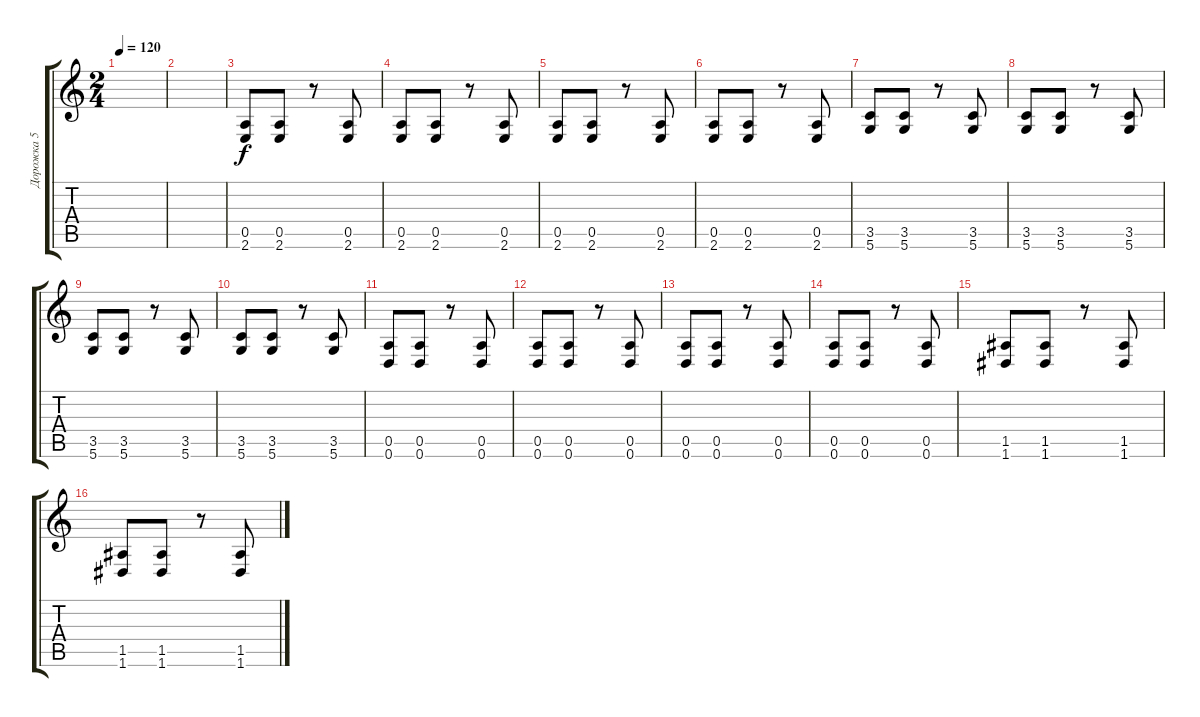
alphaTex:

\track ("Дорожка 5" "Дорожка 5") {instrument distortionguitar}
\staff {score tabs}
\tuning (E4 B3 G3 D3 A2 D2) {hide}
\ts (2 4)
\tempo 120
\clef g2
\ks c
|
|
(0.5 2.6).8 (0.5 2.6).8 r.8 (0.5 2.6).8 |
(0.5 2.6).8 (0.5 2.6).8 r.8 (0.5 2.6).8 |
(0.5 2.6).8 (0.5 2.6).8 r.8 (0.5 2.6).8 |
(0.5 2.6).8 (0.5 2.6).8 r.8 (0.5 2.6).8 |
(3.5 5.6).8 (3.5 5.6).8 r.8 (3.5 5.6).8 |
(3.5 5.6).8 (3.5 5.6).8 r.8 (3.5 5.6).8 |
(3.5 5.6).8 (3.5 5.6).8 r.8 (3.5 5.6).8 |
(3.5 5.6).8 (3.5 5.6).8 r.8 (3.5 5.6).8 |
(0.5 0.6).8 (0.5 0.6).8 r.8 (0.5 0.6).8 |
(0.5 0.6).8 (0.5 0.6).8 r.8 (0.5 0.6).8 |
(0.5 0.6).8 (0.5 0.6).8 r.8 (0.5 0.6).8 |
(0.5 0.6).8 (0.5 0.6).8 r.8 (0.5 0.6).8 |
(1.5 1.6).8 (1.5 1.6).8 r.8 (1.5 1.6).8 |
(1.5 1.6).8 (1.5 1.6).8 r.8 (1.5 1.6).8
